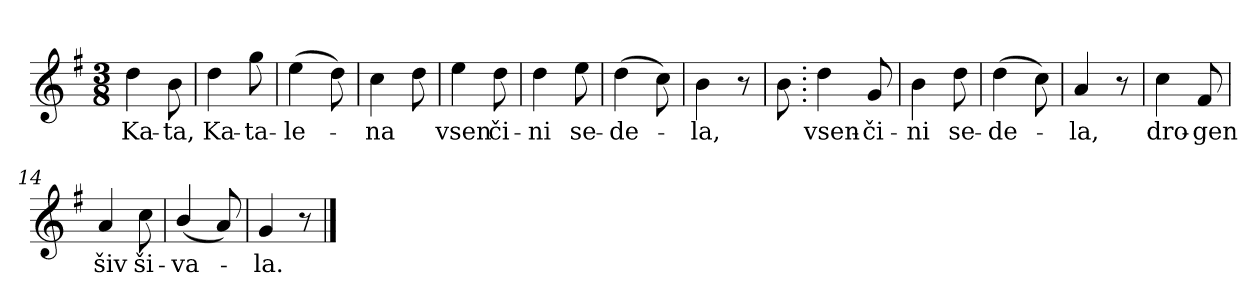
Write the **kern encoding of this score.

**kern	**text
*part1	*part1
*staff1	*staff1
*clefG2	*
*k[f#]	*
*G:	*
*M3/8	*
=1	=1
4dd\	Ka-
8b\	-ta,
=2	=2
4dd\	Ka-
8gg\	-ta-
=3	=3
(>4ee\	-le-
8dd\)	.
=4	=4
4cc\	-na
8dd\	.
=5	=5
4ee\	-vsen
8dd\	či-
=6	=6
4dd\	-ni
8ee\	se-
=7	=7
(>4dd\	-de-
8cc\)	.
=8	=8
4b\	-la,
8r	.
!!LO:LB:g=z
=8X1	=8X1
8b\	.
=9.	=9.
4dd\	vsen-
8g/	-či-
=10	=10
4b\	-ni
8dd\	se-
=11	=11
(>4dd\	-de-
8cc\)	.
=12	=12
4a/	-la,
8r	.
=13	=13
4cc\	dro-
8f#/	-gen
=14	=14
4a/	šiv
8cc\	ši-
=15	=15
(<4b/	-va-
8a/)	.
=16	=16
4g/	-la.
8r	.
==	==
*-	*-
